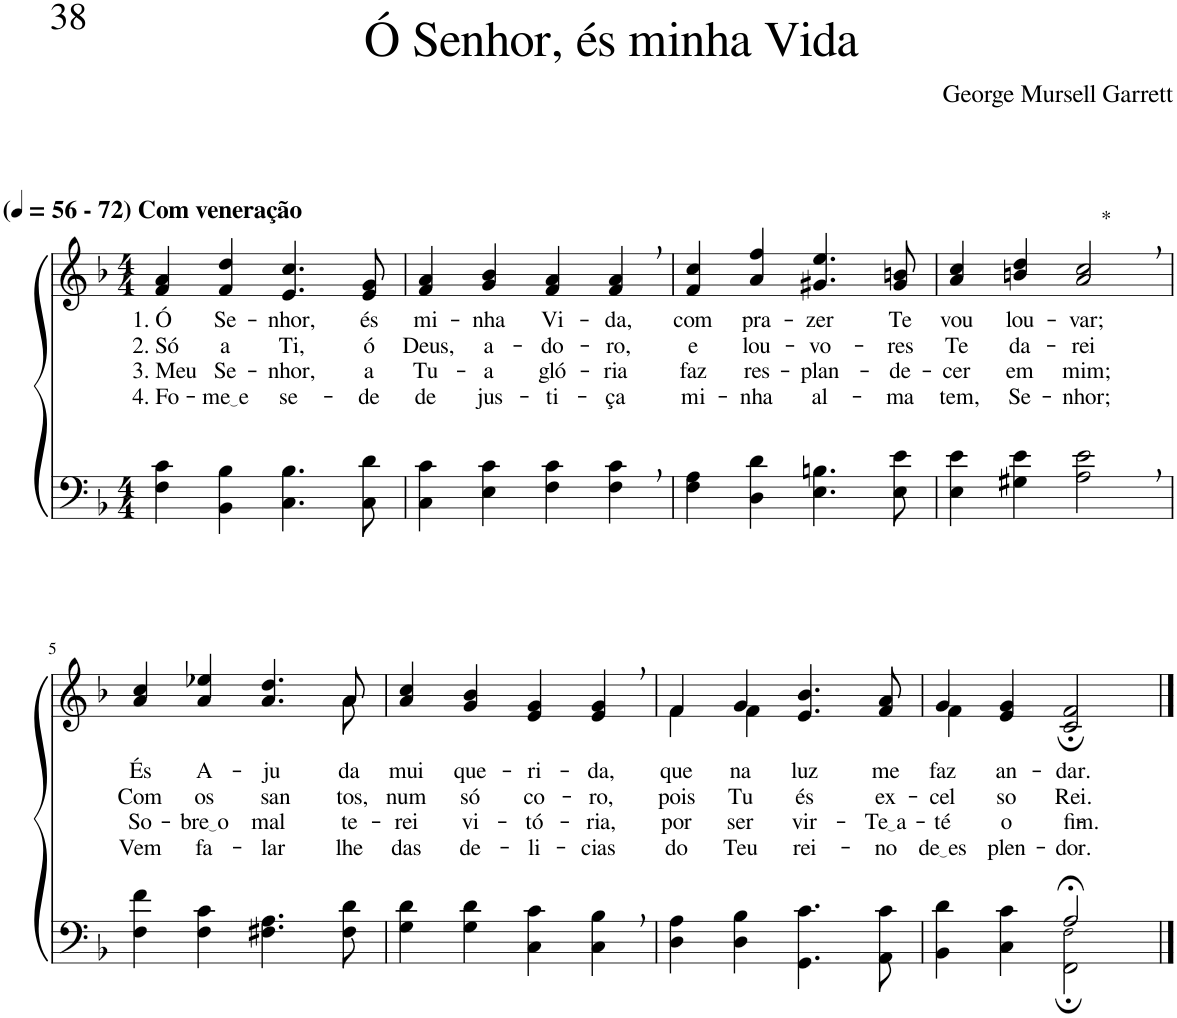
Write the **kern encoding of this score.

**kern	**kern	**text	**text	**text	**text
*part2	*part1	*part1	*part1	*part1	*part1
*staff2	*staff1	*staff1	*staff1	*staff1	*staff1
*I"Parte III e IV	*I"Parte I e II	*	*	*	*
*clefF4	*clefG2	*	*	*	*
*Trd1c2	*Trd1c2	*	*	*	*
*k[b-]	*k[b-]	*	*	*	*
*M4/4	*M4/4	*	*	*	*
*MM56	*MM56	*	*	*	*
=1	=1	=1	=1	=1	=1
!	!LO:TX:a:B:t=(	!	!	!	!
!	!LO:TX:a:B:t=- 72) Com veneração	!	!	!	!
!	!	!LO:LY:b	!LO:LY:b	!LO:LY:b	!LO:LY:b
4F\ 4c\	4f/ 4a/	1. Ó	2. Só	3. Meu	4. Fo-
!	!	!LO:LY:b	!LO:LY:b	!LO:LY:b	!LO:LY:b
4BB-\ 4B-\	4f/ 4dd/	Se-	a	Se-	me e
!	!	!LO:LY:b	!LO:LY:b	!LO:LY:b	!LO:LY:b
4.C\ 4.B-\	4.e/ 4.cc/	-nhor,	Ti,	-nhor,	se-
!	!	!LO:LY:b	!LO:LY:b	!LO:LY:b	!LO:LY:b
8C\ 8d\	8e/ 8g/	és	ó	a	-de
=2	=2	=2	=2	=2	=2
!	!	!LO:LY:b	!LO:LY:b	!LO:LY:b	!LO:LY:b
4C\ 4c\	4f/ 4a/	mi-	Deus,	Tu-	de
!	!	!LO:LY:b	!LO:LY:b	!LO:LY:b	!LO:LY:b
4E\ 4c\	4g/ 4b-/	-nha	a-	-a	jus-
!	!	!LO:LY:b	!LO:LY:b	!LO:LY:b	!LO:LY:b
4F\ 4c\	4f/ 4a/	Vi-	-do-	gló-	-ti-
!	!	!LO:LY:b	!LO:LY:b	!LO:LY:b	!LO:LY:b
4F\, 4c\,	4f/, 4a/,	-da,	-ro,	-ria	-ça
=3	=3	=3	=3	=3	=3
!	!	!LO:LY:b	!LO:LY:b	!LO:LY:b	!LO:LY:b
4F\ 4A\	4f/ 4cc/	com	e	faz	mi-
!	!	!LO:LY:b	!LO:LY:b	!LO:LY:b	!LO:LY:b
4D\ 4d\	4a/ 4ff/	pra-	lou-	res-	-nha
!	!	!LO:LY:b	!LO:LY:b	!LO:LY:b	!LO:LY:b
4.E\ 4.Bn\	4.g#X/ 4.ee/	-zer	-vo-	-plan-	al-
!	!	!LO:LY:b	!LO:LY:b	!LO:LY:b	!LO:LY:b
8E\ 8e\	8g#/ 8bn/	Te	-res	-de-	-ma
=4	=4	=4	=4	=4	=4
!	!	!LO:LY:b	!LO:LY:b	!LO:LY:b	!LO:LY:b
4E\ 4e\	4a/ 4cc/	vou	Te	-cer	tem,
!	!	!LO:LY:b	!LO:LY:b	!LO:LY:b	!LO:LY:b
4G#X\ 4e\	4bn/ 4dd/	lou-	da-	em	Se-
!	!LO:TX:a:t=*	!	!	!	!
!	!	!LO:LY:b	!LO:LY:b	!LO:LY:b	!LO:LY:b
2A\, 2e\,	2a/, 2cc/,	-var;	-rei	mim;	-nhor;
!!LO:LB:g=z
=5	=5	=5	=5	=5	=5
!	!	!LO:LY:b	!LO:LY:b	!LO:LY:b	!LO:LY:b
*	*^	*	*	*	*
4F\ 4f\	4a/ 4cc/	2..ryy	És	Com	So-	Vem
!	!	!	!LO:LY:b	!LO:LY:b	!LO:LY:b	!LO:LY:b
4F\ 4c\	4a/ 4ee-X/	.	A-	os	bre o	fa-
!	!	!	!LO:LY:b	!LO:LY:b	!LO:LY:b	!LO:LY:b
4.F#X\ 4.A\	4.a/ 4.dd/	.	-ju-	san-	mal	-lar-
!	!	!	!LO:LY:b	!LO:LY:b	!LO:LY:b	!LO:LY:b
8F#\ 8d\	8a/	8a\	-da	-tos,	te-	-lhe
=6	=6	=6	=6	=6	=6	=6
!	!	!	!LO:LY:b	!LO:LY:b	!LO:LY:b	!LO:LY:b
*	*v	*v	*	*	*	*
4G\ 4d\	4a/ 4cc/	mui	num	-rei	das
!	!	!LO:LY:b	!LO:LY:b	!LO:LY:b	!LO:LY:b
4G\ 4d\	4g/ 4b-/	que-	só	vi-	de-
!	!	!LO:LY:b	!LO:LY:b	!LO:LY:b	!LO:LY:b
4C\ 4c\	4e/ 4g/	-ri-	co-	-tó-	-li-
!	!	!LO:LY:b	!LO:LY:b	!LO:LY:b	!LO:LY:b
4C\, 4B-\,	4e/, 4g/,	-da,	-ro,	-ria,	-cias
=7	=7	=7	=7	=7	=7
*	*^	*	*	*	*
!	!	!	!LO:LY:b	!LO:LY:b	!LO:LY:b	!LO:LY:b
4D\ 4A\	4f/	4f\	que	pois	por	do
!	!	!	!LO:LY:b	!LO:LY:b	!LO:LY:b	!LO:LY:b
4D\ 4B-\	4g/	4f\	na	Tu	ser-	Teu
!	!	!	!LO:LY:b	!LO:LY:b	!LO:LY:b	!LO:LY:b
4.GG\ 4.c\	4.e/ 4.b-/	2ryy	luz	és	-vir-	rei-
!	!	!	!LO:LY:b	!LO:LY:b	!LO:LY:b	!LO:LY:b
8AA\ 8c\	8f/ 8a/	.	me	ex-	Te a	-no
=8	=8	=8	=8	=8	=8	=8
*^	*	*	*	*	*	*
!	!	!	!	!LO:LY:b	!LO:LY:b	!LO:LY:b	!LO:LY:b
2ryy	4BB-\ 4d\	4f\	4g/	faz	-cel-	-té	de es
!	!	!	!	!LO:LY:b	!LO:LY:b	!LO:LY:b	!LO:LY:b
.	4C\ 4c\	2.ryy	4e/ 4g/	an-	-so	o	plen-
!	!	!	!	!LO:LY:b	!LO:LY:b	!LO:LY:b	!LO:LY:b
2A;</	2FF\; 2F!\;	.	2c/; 2f/;	-dar.	Rei.	fim.-	-dor.
*v	*v	*	*	*	*	*	*
*	*v	*v	*	*	*	*
==	==	==	==	==	==
*-	*-	*-	*-	*-	*-
